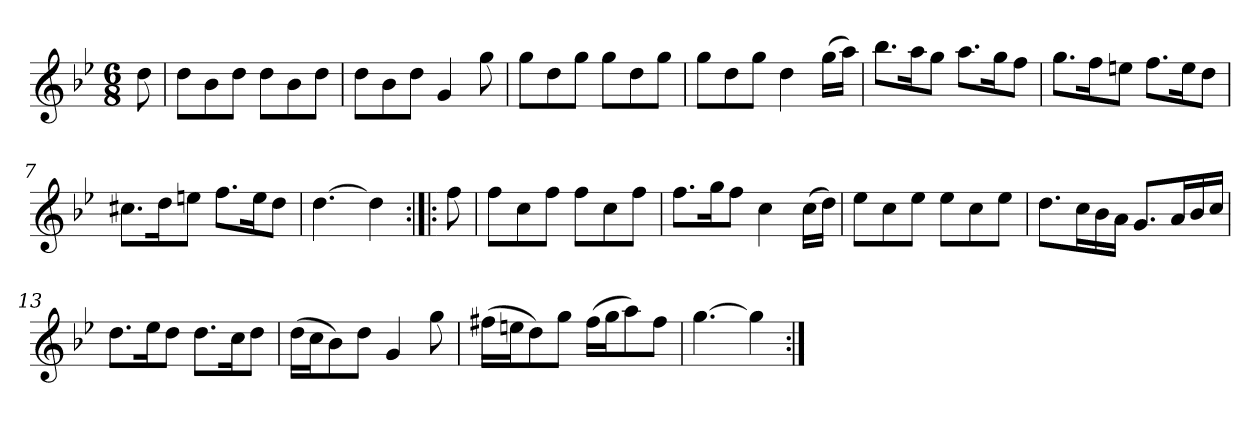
**kern
*part1
*staff1
*clefG2
*k[b-e-]
*g:
*M6/8
*MM120
=
8dd
=1
8dd\L
8b-\
8dd\J
8dd\L
8b-\
8dd\J
=2
8dd\L
8b-\
8dd\J
4g
8gg
=3
8gg\L
8dd\
8gg\J
8gg\L
8dd\
8gg\J
=4
8gg\L
8dd\
8gg\J
4dd
(16gg\LL
16aa\JJ)
=5
8.bb-\L
16aa\K
8gg\J
8.aa\L
16gg\K
8ff\J
=6
8.gg\L
16ff\K
8een\J
8.ff\L
16ee\K
8dd\J
=7
8.cc#X\L
16dd\K
8een\J
8.ff\L
16ee\K
8dd\J
=8
[4.dd
4dd]
=:|!|:
8ff
=9
8ff\L
8cc\
8ff\J
8ff\L
8cc\
8ff\J
=10
8.ff\L
16gg\K
8ff\J
4cc
(16cc\LL
16dd\JJ)
=11
8ee-\L
8cc\
8ee-\J
8ee-\L
8cc\
8ee-\J
=12
8.dd\L
16cc\L
16b-\
16a\JJ
8.g/L
16a/L
16b-/
16cc/JJ
=13
8.dd\L
16ee-\K
8dd\J
8.dd\L
16cc\K
8dd\J
=14
(16dd\LL
16cc\J
8b-\)
8dd\J
4g
8gg
=15
(16ff#X\LL
16een\J
8dd\)
8gg\J
(16ff#\LL
16gg\J
8aa\)
8ff#\J
=16
[4.gg
4gg]
=:|!
*-
